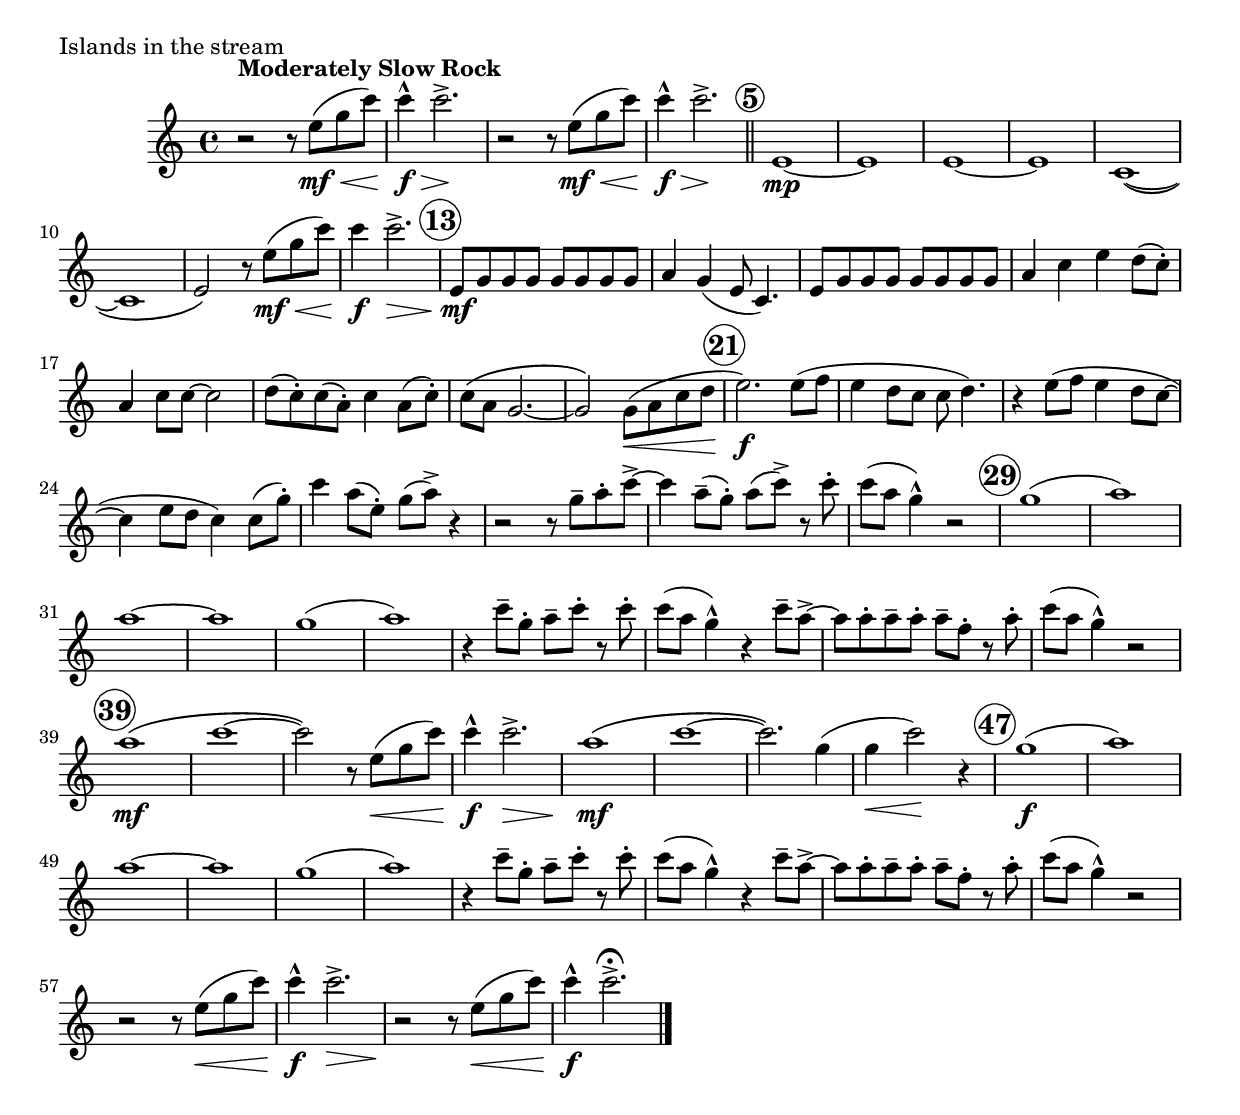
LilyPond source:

\version "2.18.0"
% When ready to include in collection: 1. Comment out paper.
% 				       2. Create include file of relative and
%					  header.
%Comment out from here
%{
#(set-default-paper-size "a5" 'landscape)
#(set-global-staff-size 15) % set staff-size when ready to print

\include "Marsch_format.ly"

%...to here
%}
  \score {

    % Svenska Polisens Marscher: 1. Islands in the stream   
    \relative c'' { 
    	    \key c \major \time 4/4 
    	    \compressFullBarRests
    	    \set Score.markFormatter = #format-mark-circle-barnumbers
    	    r2^\markup {\bold {Moderately Slow Rock}} r8 e\mf\< (g c) 
    	    c4-^\f\> c2.->\! |r2 r8 e,\mf\< (g c) |c4-^\f\> c2.->\! \bar "||"

%Rehearsal mark bar 5    	    
    	    \mark \default
    	    e,,1~\mp |e |e~ |e |c~\( |c |e2\) r8 e'\mf\< ( g c) 
    	    c4\f c2.->\> 
    	    
%Rehearsal mark bar 13    	    
    	    \mark \default
    	    e,,8\mf g g g g g g g |a4 g (e8 c4.) |e8 g g g g g g g 
    	    a4 c e d8 (c-.)
    	    a4 c8 c~ c2 |d8 (c-.) c (a-.) c4 a8 (c-.) |c\( a g2.~ 
    	    g2\) g8\< (a c d |
    	    
%Rehearsal mark bar 21    	    
    	    \mark \default
    	    e2.\f) e8 (f | e4 d8 c c d4.) |r4 e8 ([f] e4 d8 c~ 
    	    c4 e8 d c4) c8 (g'-.) |c4 a8 (e-.) g (a->) r4 |r2 r8 g-- a-. c~->
    	    c4 a8-- (g-.) a (c->) r c-. |c (a g4-^) r2
    	    
%Rehearsal mark bar 29    	    
    	    \mark \default
    	    g1 ( |a) |a~ |a |g ( |a) |r4 c8-- g-. a-- c-. r c-. 
    	    c (a g4-^) r c8-- a~-> |a a-. a-- a-. a-- f-. r a-. |c (a g4-^) r2
    	    
%Rehearsal mark bar 39    	    
    	    \mark \default
    	    a1\mf \( |c~ |c2\) r8 e,\< (g c) |c4-^\f c2.->\> |a1\mf \( |c~ 
    	    c2.\) g4 ( |g\< c2)\! r4 
    	    
%Rehearsal mark bar 47   	    
    	    \mark \default
    	    g1\f ( |a) |a~ |a |g ( |a) |r4 c8-- g-. a-- c-. r c-. 
    	    c (a g4-^) r c8-- a~-> |a a-. a-- a-. a-- f-. r a-. |c (a g4-^) r2
    	    r2 r8 e\< (g c) |c4-^\f c2.->\> <>\! |r2 r8 e,\< (g c) 
    	    c4-^\f c2.->\fermata \bar "|." 
    }%end relative
    \header {
    	    piece = "Islands in the stream"
    	    composer = "Barry Gibb, Maurice Gibb & Robin Gibb"
    	}
    	\layout {ragged-last = ##t
    	}
  }%end score
